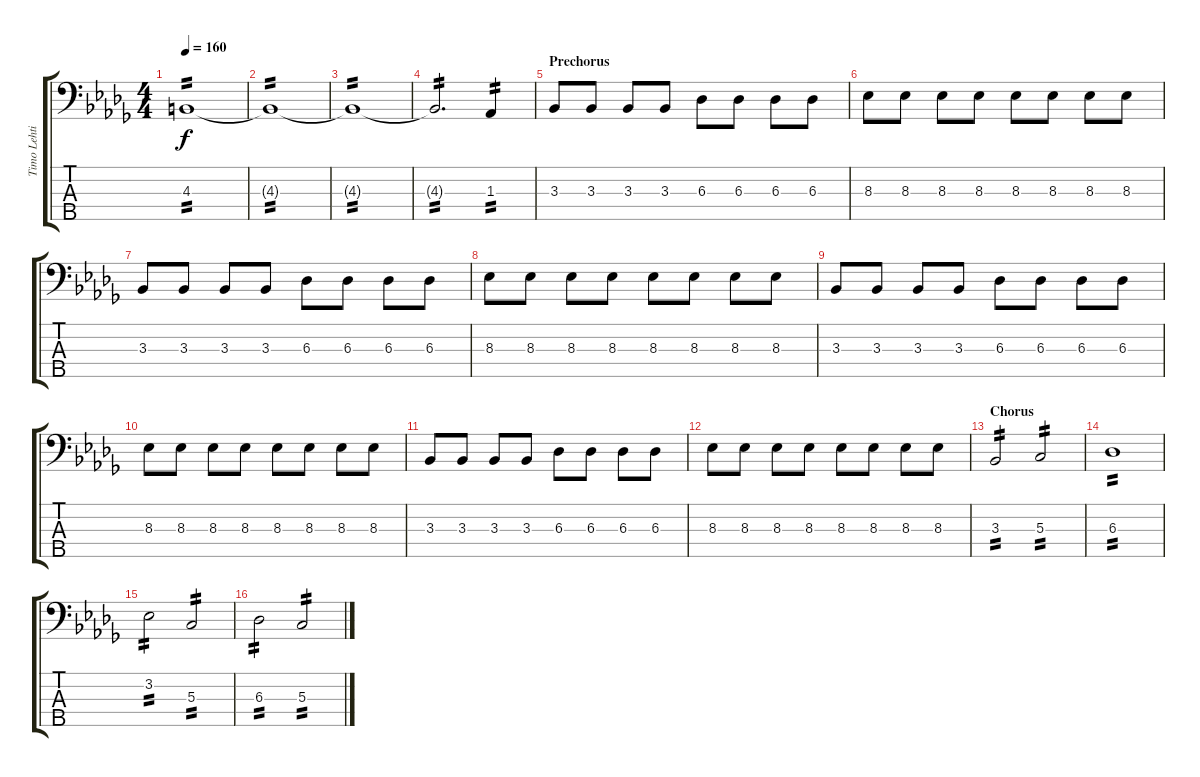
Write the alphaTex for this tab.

\track ("Timo Lehtinen (bass)" "Timo Lehti") {instrument electricbasspick}
\staff {score tabs}
\tuning (F2 C2 G1 D1 A0) {hide}
\ts (4 4)
\tempo 160
\clef f4
\ks bbminor
4.3.1{tp 2 dy f} |
4.3{t}.1{tp 2} |
4.3{t}.1{tp 2} |
4.3{t}.2{d tp 2} 1.3.4{tp 2} |
\section ("" "Prechorus")
3.3.8 3.3.8 3.3.8 3.3.8 6.3.8 6.3.8 6.3.8 6.3.8 |
8.3.8 8.3.8 8.3.8 8.3.8 8.3.8 8.3.8 8.3.8 8.3.8 |
3.3.8 3.3.8 3.3.8 3.3.8 6.3.8 6.3.8 6.3.8 6.3.8 |
8.3.8 8.3.8 8.3.8 8.3.8 8.3.8 8.3.8 8.3.8 8.3.8 |
3.3.8 3.3.8 3.3.8 3.3.8 6.3.8 6.3.8 6.3.8 6.3.8 |
8.3.8 8.3.8 8.3.8 8.3.8 8.3.8 8.3.8 8.3.8 8.3.8 |
3.3.8 3.3.8 3.3.8 3.3.8 6.3.8 6.3.8 6.3.8 6.3.8 |
8.3.8 8.3.8 8.3.8 8.3.8 8.3.8 8.3.8 8.3.8 8.3.8 |
\section ("" "Chorus")
3.3.2{tp 2} 5.3.2{tp 2} |
6.3.1{tp 2} |
3.2.2{tp 2} 5.3.2{tp 2} |
6.3.2{tp 2} 5.3.2{tp 2}
